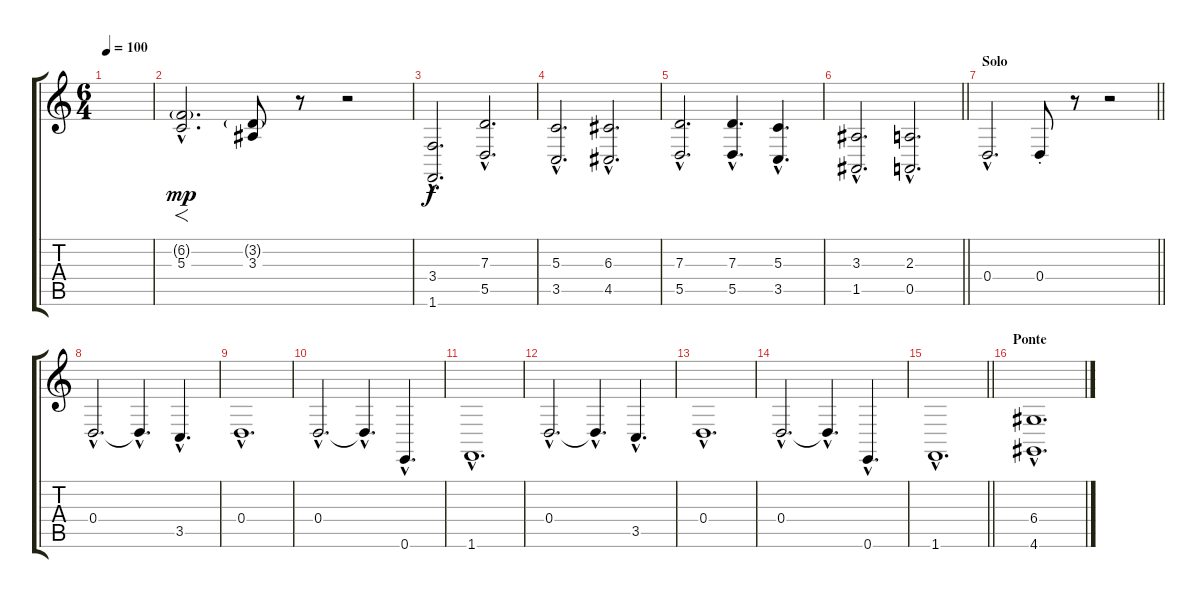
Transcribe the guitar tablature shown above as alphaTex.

\track "" {instrument stringensemble1}
\staff {score tabs}
\tuning (E4 B3 G3 D3 A2 E2) {hide}
\ts (6 4)
\tempo 100
\clef g2
\ks c
|
(6.2{g hac} 5.3{hac}).2{f d dy mp} (3.2{g} 3.3).8 r.8 r.2 |
(3.4{hac} 1.6{hac}).2{d dy f} (7.3{hac} 5.5{hac}).2{d} |
(5.3{hac} 3.5{hac}).2{d} (6.3{hac} 4.5{hac}).2{d} |
(7.3{hac} 5.5{hac}).2{d} (7.3{hac} 5.5{hac}).4{d} (5.3{hac} 3.5{hac}).4{d} |
\barLineRight lightlight
(3.3{hac} 1.5{hac}).2{d} (2.3{hac} 0.5{hac}).2{d} |
\section ("" "Solo")
\barLineRight lightlight
0.4{hac}.2{d} 0.4{st}.8 r.8 r.2 |
0.4{hac}.2{d} 0.4{hac t}.4{d} 3.5{hac}.4{d} |
0.4{hac}.1{d} |
0.4{hac}.2{d} 0.4{hac t}.4{d} 0.6{hac}.4{d} |
1.6{hac}.1{d} |
0.4{hac}.2{d} 0.4{hac t}.4{d} 3.5{hac}.4{d} |
0.4{hac}.1{d} |
0.4{hac}.2{d} 0.4{hac t}.4{d} 0.6{hac}.4{d} |
\barLineRight lightlight
1.6{hac}.1{d} |
\section ("" "Ponte")
(6.4{hac} 4.6{hac}).1{d}
